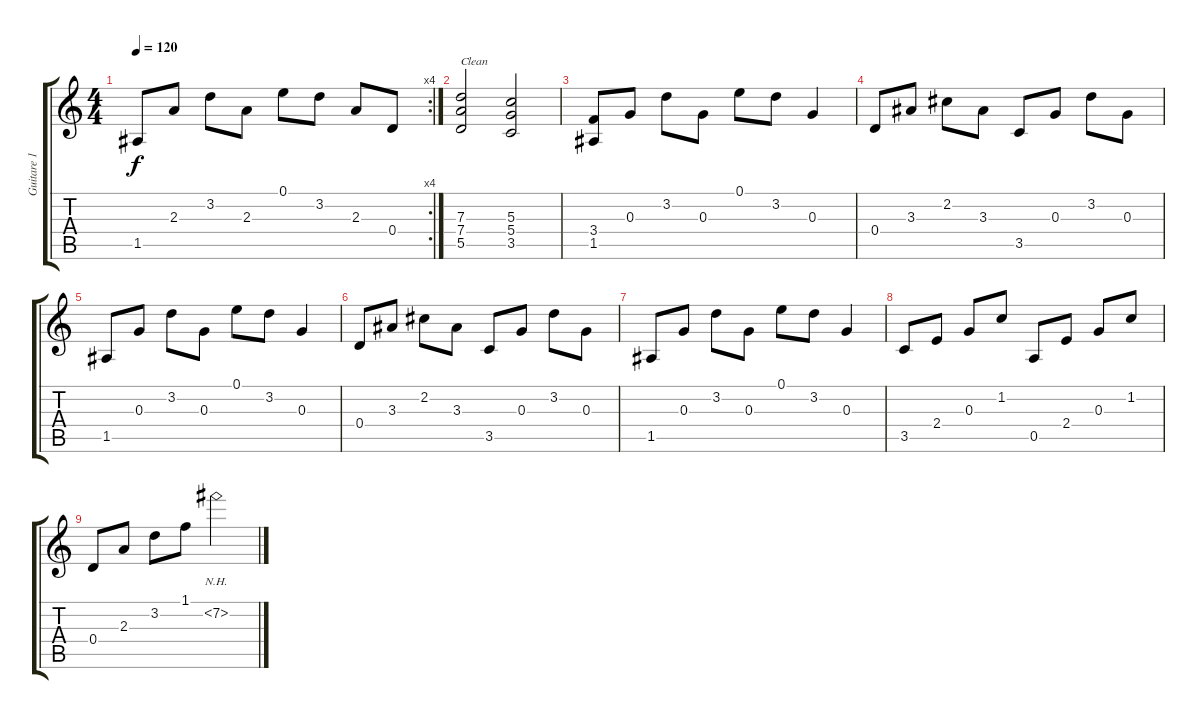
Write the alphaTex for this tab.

\track ("Guitare 1" "Guitare 1") {instrument electricguitarclean}
\staff {score tabs}
\tuning (E4 B3 G3 D3 A2 E2) {hide}
\rc 4
\ts (4 4)
\tempo 120
\clef g2
\ks c
1.5.8{dy f} 2.3.8 3.2.8 2.3.8 0.1.8 3.2.8 2.3.8 0.4.8 |
(7.3 7.4 5.5).2{txt "Clean"} (5.3 5.4 3.5).2 |
(3.4 1.5).8 0.3.8 3.2.8 0.3.8 0.1.8 3.2.8 0.3.4 |
0.4.8 3.3.8 2.2.8 3.3.8 3.5.8 0.3.8 3.2.8 0.3.8 |
1.5.8 0.3.8 3.2.8 0.3.8 0.1.8 3.2.8 0.3.4 |
0.4.8 3.3.8 2.2.8 3.3.8 3.5.8 0.3.8 3.2.8 0.3.8 |
1.5.8 0.3.8 3.2.8 0.3.8 0.1.8 3.2.8 0.3.4 |
3.5.8 2.4.8 0.3.8 1.2.8 0.5.8 2.4.8 0.3.8 1.2.8 |
0.4.8 2.3.8 3.2.8 1.1.8 7.2{nh}.2
